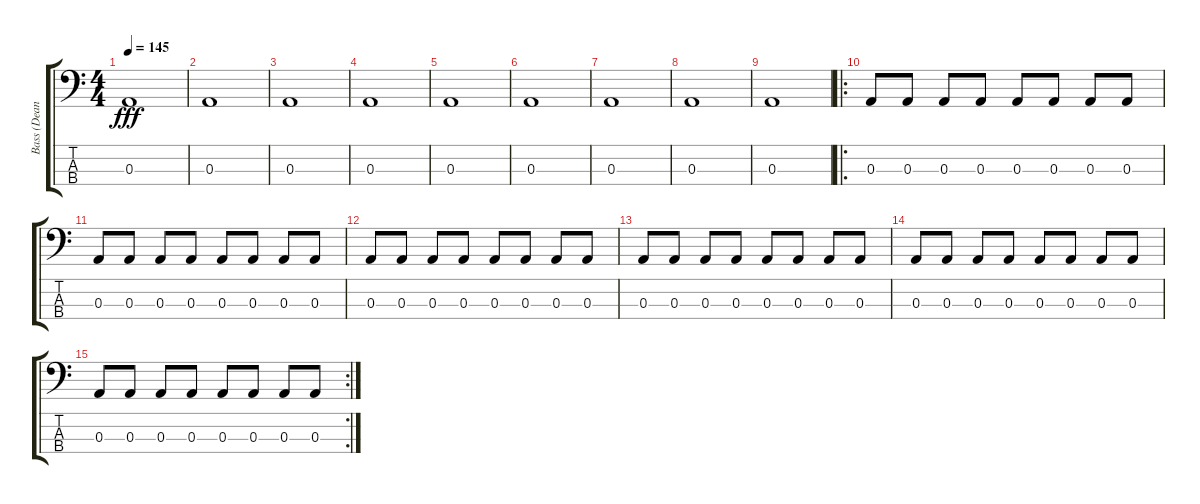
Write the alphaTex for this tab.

\track ("Bass (Dean)" "Bass (Dean") {instrument electricbasspick}
\staff {score tabs}
\tuning (G2 D2 A1 E1) {hide}
\ts (4 4)
\tempo 145
\clef f4
\ks c
0.3.1{dy fff} |
0.3.1 |
0.3.1 |
0.3.1 |
0.3.1 |
0.3.1 |
0.3.1 |
0.3.1 |
0.3.1 |
\ro
0.3.8{volume 8} 0.3.8 0.3.8 0.3.8 0.3.8 0.3.8 0.3.8 0.3.8 |
0.3.8 0.3.8 0.3.8 0.3.8 0.3.8 0.3.8 0.3.8 0.3.8 |
0.3.8 0.3.8 0.3.8 0.3.8 0.3.8 0.3.8 0.3.8 0.3.8 |
0.3.8 0.3.8 0.3.8 0.3.8 0.3.8 0.3.8 0.3.8 0.3.8 |
0.3.8 0.3.8 0.3.8 0.3.8 0.3.8 0.3.8 0.3.8 0.3.8 |
\rc 2
0.3.8 0.3.8 0.3.8 0.3.8 0.3.8 0.3.8 0.3.8 0.3.8
